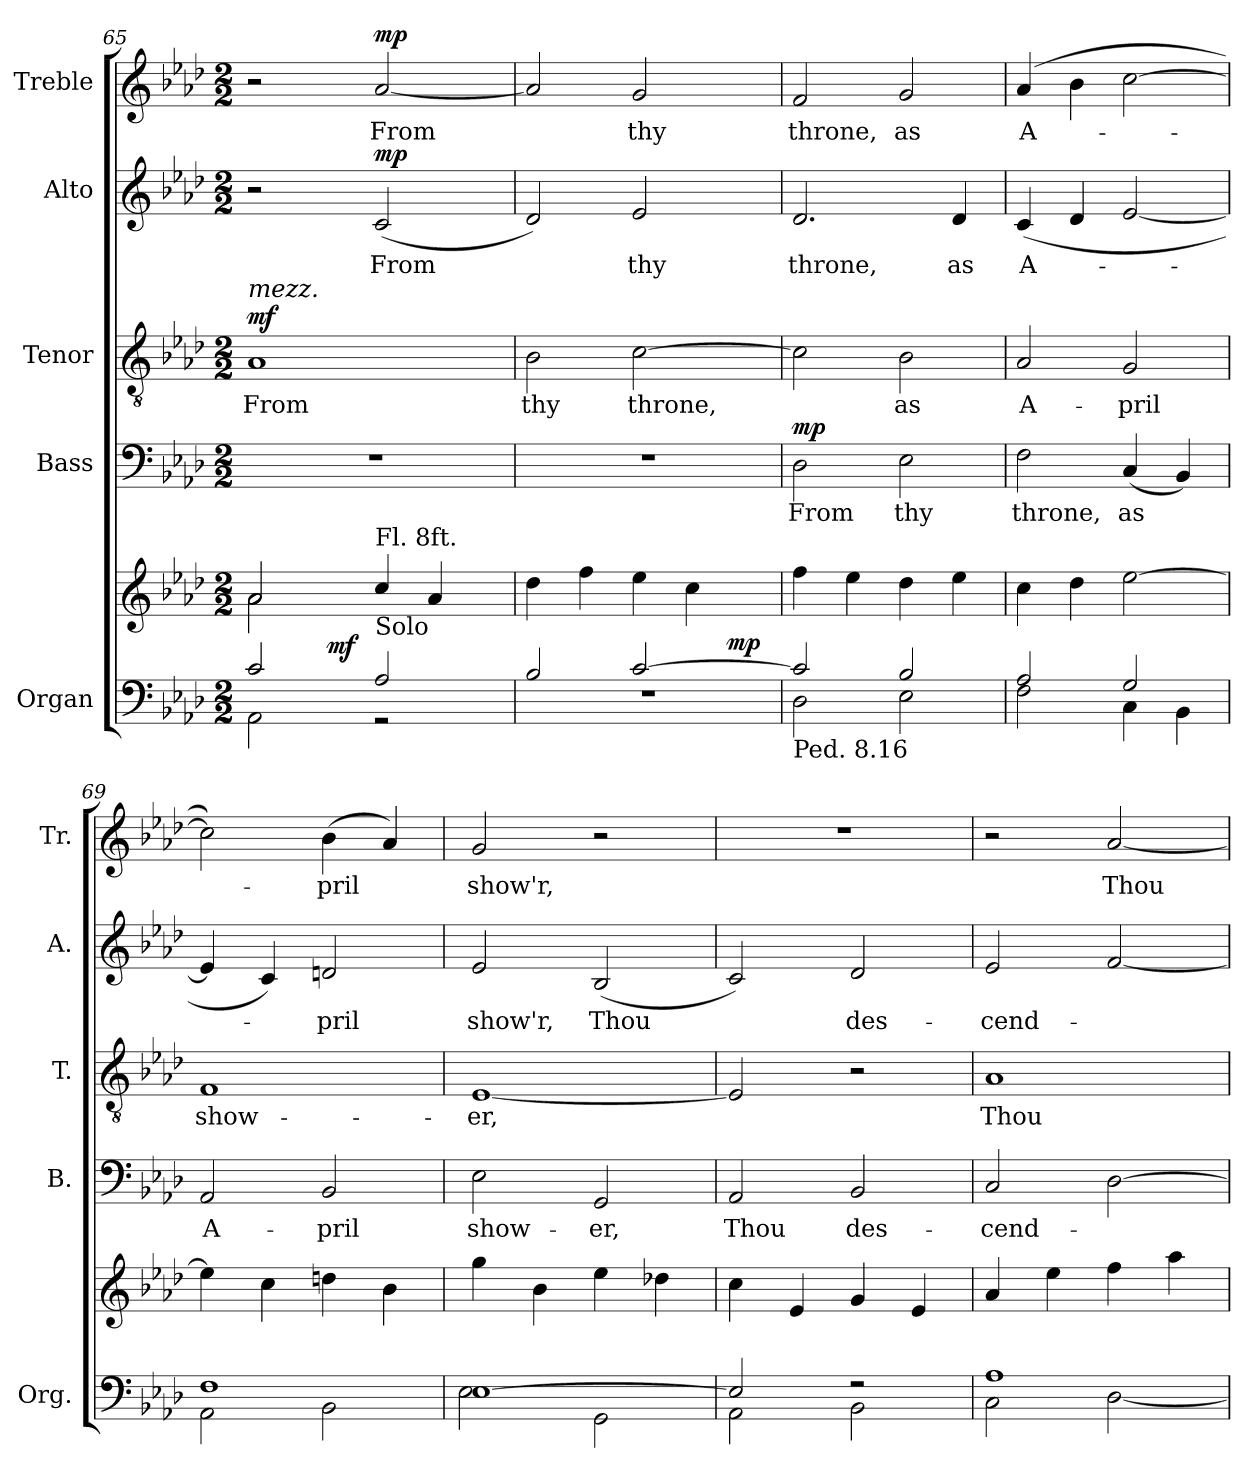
**kern	**kern	**dynam	**kern	**text	**dynam	**kern	**text	**dynam	**kern	**text	**dynam	**kern	**text	**dynam
*part5	*part5	*part5	*part4	*part4	*part4	*part3	*part3	*part3	*part2	*part2	*part2	*part1	*part1	*part1
*staff6	*staff5	*staff5/6	*staff4	*staff4	*staff4	*staff3	*staff3	*staff3	*staff2	*staff2	*staff2	*staff1	*staff1	*staff1
*I"Organ	*	*	*I"Bass	*	*	*I"Tenor	*	*	*I"Alto	*	*	*I"Treble	*	*
*I'Org.	*	*	*I'B.	*	*	*I'T.	*	*	*I'A.	*	*	*I'Tr.	*	*
*clefF4	*clefG2	*	*clefF4	*	*	*clefGv2	*	*	*clefG2	*	*	*clefG2	*	*
*	*	*	*	*	*	*ITrd7c12	*	*	*	*	*	*	*	*
*k[b-e-a-d-]	*k[b-e-a-d-]	*	*k[b-e-a-d-]	*	*	*k[b-e-a-d-]	*	*	*k[b-e-a-d-]	*	*	*k[b-e-a-d-]	*	*
*A-:	*A-:	*	*A-:	*	*	*A-:	*	*	*A-:	*	*	*A-:	*	*
*M2/2	*M2/2	*	*M2/2	*	*	*M2/2	*	*	*M2/2	*	*	*M2/2	*	*
=65	=65	=65	=65	=65	=65	=65	=65	=65	=65	=65	=65	=65	=65	=65
*^	*^	*	*	*	*	*	*	*	*	*	*	*	*	*
!	!	!	!	!	!	!	!	!LO:TX:a:i:t=mezz.	!	!	!	!	!	!	!	!
!	!	!	!	!	!	!	!	!	!LO:LY:b:color=#000000	!	!	!	!	!	!	!
*	*^	*	*	*	*	*	*	*	*	*	*	*	*	*	*	*
2ci/	2AA-i\	4ryy	2a-i/	2a-i\	.	1r	.	.	1AA-i	From	mf	2r	.	.	2r	.	.
.	.	32ryy	.	.	.	.	.	.	.	.	.	.	.	.	.	.	.
.	.	64ryy	.	.	.	.	.	.	.	.	.	.	.	.	.	.	.
.	.	512ryy	.	.	.	.	.	.	.	.	.	.	.	.	.	.	.
.	.	2ryy	.	.	mf	.	.	.	.	.	.	.	.	.	.	.	.
!	!	!	!	!	!	!	!	!	!	!	!	!	!LO:LY:b:color=#000000	!	!	!	!
!	!	!	!LO:TX:a:t=Fl. 8ft.	!	!	!	!	!	!	!	!	!	!	!	!	!	!
!	!	!	!LO:TX:b:t=Solo	!	!	!	!	!	!	!	!	!	!	!	!	!	!
!	!	!	!	!	!	!	!	!	!	!	!	!	!	!	!	!LO:LY:b:color=#000000	!
2A-i/	2r	.	4cci/	2ryy	.	.	.	.	.	.	.	(2ci/	From	mp	[2a-i/	From	mp
.	.	.	4a-i/	.	.	.	.	.	.	.	.	.	.	.	.	.	.
.	.	8ryy	.	.	.	.	.	.	.	.	.	.	.	.	.	.	.
.	.	16ryy	.	.	.	.	.	.	.	.	.	.	.	.	.	.	.
.	.	128..ryy	.	.	.	.	.	.	.	.	.	.	.	.	.	.	.
*	*	*	*v	*v	*	*	*	*	*	*	*	*	*	*	*	*	*
=66	=66	=66	=66	=66	=66	=66	=66	=66	=66	=66	=66	=66	=66	=66	=66	=66
*	*	*	*^	*	*	*	*	*	*	*	*	*	*	*	*	*
!	!	!	!	!	!	!	!	!	!	!LO:LY:b:color=#000000	!	!	!	!	!	!	!
*	*	*	*v	*v	*	*	*	*	*	*	*	*	*	*	*	*	*
2B-i/	1r	2ryy	4dd-i\	.	1r	.	.	2BB-i\	thy	.	2d-i/)	.	.	2a-i/]	.	.
.	.	.	4ffi\	.	.	.	.	.	.	.	.	.	.	.	.	.
!	!	!	!	!	!	!	!	!	!LO:LY:b:color=#000000	!	!	!	!	!	!	!
!	!	!	!	!	!	!	!	!	!	!	!	!LO:LY:b:color=#000000	!	!	!	!
!	!	!	!	!	!	!	!	!	!	!	!	!	!	!	!LO:LY:b:color=#000000	!
[2ci/	.	4ryy	4ee-i\	.	.	.	.	[2Ci\	throne,	.	2e-i/	thy	.	2gi/	thy	.
.	.	8ryy	4cci\	.	.	.	.	.	.	.	.	.	.	.	.	.
.	.	128ryy	.	.	.	.	.	.	.	.	.	.	.	.	.	.
.	.	1024ryy	.	.	.	.	.	.	.	.	.	.	.	.	.	.
.	.	16ryy	.	mp	.	.	.	.	.	.	.	.	.	.	.	.
.	.	32ryy	.	.	.	.	.	.	.	.	.	.	.	.	.	.
.	.	64ryy	.	.	.	.	.	.	.	.	.	.	.	.	.	.
.	.	256..ryy	.	.	.	.	.	.	.	.	.	.	.	.	.	.
*	*v	*v	*	*	*	*	*	*	*	*	*	*	*	*	*	*
=67	=67	=67	=67	=67	=67	=67	=67	=67	=67	=67	=67	=67	=67	=67	=67
*	*^	*	*	*	*	*	*	*	*	*	*	*	*	*	*
!	!	!	!	!	!	!LO:LY:b:color=#000000	!	!	!	!	!	!	!	!	!	!
*	*v	*v	*	*	*	*	*	*	*	*	*	*	*	*	*	*
*	*^	*	*	*	*	*	*	*	*	*	*	*	*	*	*
!	!	!	!	!	!	!	!	!	!	!	!	!LO:LY:b:color=#000000	!	!	!	!
*	*v	*v	*	*	*	*	*	*	*	*	*	*	*	*	*	*
*	*^	*	*	*	*	*	*	*	*	*	*	*	*	*	*
!LO:TX:b:t=Ped. 8.16	!	!	!	!	!	!	!	!	!	!	!	!	!	!	!	!
!	!	!	!	!	!	!	!	!	!	!	!	!	!	!	!LO:LY:b:color=#000000	!
*	*v	*v	*	*	*	*	*	*	*	*	*	*	*	*	*	*
2ci/]	2D-i\	4ffi\	.	2D-i\	From	mp	2Ci\]	.	.	2.d-i/	throne,	.	2fi/	throne,	.
.	.	4ee-i\	.	.	.	.	.	.	.	.	.	.	.	.	.
!	!	!	!	!	!LO:LY:b:color=#000000	!	!	!	!	!	!	!	!	!	!
!	!	!	!	!	!	!	!	!LO:LY:b:color=#000000	!	!	!	!	!	!	!
!	!	!	!	!	!	!	!	!	!	!	!	!	!	!LO:LY:b:color=#000000	!
2B-i/	2E-i\	4dd-i\	.	2E-i\	thy	.	2BB-i\	as	.	.	.	.	2gi/	as	.
!	!	!	!	!	!	!	!	!	!	!	!LO:LY:b:color=#000000	!	!	!	!
.	.	4ee-i\	.	.	.	.	.	.	.	4d-i/	as	.	.	.	.
=68	=68	=68	=68	=68	=68	=68	=68	=68	=68	=68	=68	=68	=68	=68	=68
!	!	!	!	!	!LO:LY:b:color=#000000	!	!	!	!	!	!	!	!	!	!
!	!	!	!	!	!	!	!	!LO:LY:b:color=#000000	!	!	!	!	!	!	!
!	!	!	!	!	!	!	!	!	!	!	!LO:LY:b:color=#000000	!	!	!	!
!	!	!	!	!	!	!	!	!	!	!	!	!	!	!LO:LY:b:color=#000000	!
2A-i/	2Fi\	4cci\	.	2Fi\	throne,	.	2AA-i/	A-	.	(4ci/	A-	.	(4a-i/	A-	.
.	.	4dd-i\	.	.	.	.	.	.	.	4d-i/	.	.	4b-i\	.	.
!	!	!	!	!	!LO:LY:b:color=#000000	!	!	!	!	!	!	!	!	!	!
!	!	!	!	!	!	!	!	!LO:LY:b:color=#000000	!	!	!	!	!	!	!
2Gi/	4Ci\	[2ee-i\	.	(4Ci/	as	.	2GGi/	-pril	.	[2e-i/	.	.	[2cci\	.	.
.	4BB-i\	.	.	4BB-i/)	.	.	.	.	.	.	.	.	.	.	.
=69	=69	=69	=69	=69	=69	=69	=69	=69	=69	=69	=69	=69	=69	=69	=69
!	!	!	!	!	!LO:LY:b:color=#000000	!	!	!	!	!	!	!	!	!	!
!	!	!	!	!	!	!	!	!LO:LY:b:color=#000000	!	!	!	!	!	!	!
1Fi	2AA-i\	4ee-i\]	.	2AA-i/	A-	.	1FFi	show-	.	4e-i/]	.	.	2cci\])	.	.
.	.	4cci\	.	.	.	.	.	.	.	4ci/)	.	.	.	.	.
!	!	!	!	!	!LO:LY:b:color=#000000	!	!	!	!	!	!	!	!	!	!
!	!	!	!	!	!	!	!	!	!	!	!LO:LY:b:color=#000000	!	!	!	!
!	!	!	!	!	!	!	!	!	!	!	!	!	!	!LO:LY:b:color=#000000	!
.	2BB-i\	4ddni\	.	2BB-i/	-pril	.	.	.	.	2dni/	-pril	.	(4b-i\	-pril	.
.	.	4b-i\	.	.	.	.	.	.	.	.	.	.	4a-i/)	.	.
=70	=70	=70	=70	=70	=70	=70	=70	=70	=70	=70	=70	=70	=70	=70	=70
!	!	!	!	!	!LO:LY:b:color=#000000	!	!	!	!	!	!	!	!	!	!
!	!	!	!	!	!	!	!	!LO:LY:b:color=#000000	!	!	!	!	!	!	!
!	!	!	!	!	!	!	!	!	!	!	!LO:LY:b:color=#000000	!	!	!	!
!	!	!	!	!	!	!	!	!	!	!	!	!	!	!LO:LY:b:color=#000000	!
[1E-i	2E-i\	4ggi\	.	2E-i\	show-	.	[1EE-i	-er,	.	2e-i/	show'r,	.	2gi/	show'r,	.
.	.	4b-i\	.	.	.	.	.	.	.	.	.	.	.	.	.
!	!	!	!	!	!LO:LY:b:color=#000000	!	!	!	!	!	!	!	!	!	!
!	!	!	!	!	!	!	!	!	!	!	!LO:LY:b:color=#000000	!	!	!	!
.	2GGi\	4ee-i\	.	2GGi/	-er,	.	.	.	.	(2B-i/	Thou	.	2r	.	.
.	.	4dd-Xi\	.	.	.	.	.	.	.	.	.	.	.	.	.
!!LO:LB:g=z
=71	=71	=71	=71	=71	=71	=71	=71	=71	=71	=71	=71	=71	=71	=71	=71
!	!	!	!	!	!LO:LY:b:color=#000000	!	!	!	!	!	!	!	!	!	!
2E-i/]	2AA-i\	4cci\	.	2AA-i/	Thou	.	2EE-i/]	.	.	2ci/)	.	.	1r	.	.
.	.	4e-i/	.	.	.	.	.	.	.	.	.	.	.	.	.
!	!	!	!	!	!LO:LY:b:color=#000000	!	!	!	!	!	!	!	!	!	!
!	!	!	!	!	!	!	!	!	!	!	!LO:LY:b:color=#000000	!	!	!	!
2r	2BB-i\	4gi/	.	2BB-i/	des-	.	2r	.	.	2d-i/	des-	.	.	.	.
.	.	4e-i/	.	.	.	.	.	.	.	.	.	.	.	.	.
=72	=72	=72	=72	=72	=72	=72	=72	=72	=72	=72	=72	=72	=72	=72	=72
!	!	!	!	!	!LO:LY:b:color=#000000	!	!	!	!	!	!	!	!	!	!
!	!	!	!	!	!	!	!	!LO:LY:b:color=#000000	!	!	!	!	!	!	!
!	!	!	!	!	!	!	!	!	!	!	!LO:LY:b:color=#000000	!	!	!	!
1A-i	2Ci\	4a-i/	.	2Ci/	-cend-	.	1AA-i	Thou	.	2e-i/	-cend-	.	2r	.	.
.	.	4ee-i\	.	.	.	.	.	.	.	.	.	.	.	.	.
!	!	!	!	!	!	!	!	!	!	!	!	!	!	!LO:LY:b:color=#000000	!
.	[2D-i\	4ffi\	.	[2D-i\	.	.	.	.	.	[2fi/	.	.	[2a-i/	Thou	.
.	.	4aa-i\	.	.	.	.	.	.	.	.	.	.	.	.	.
*v	*v	*	*	*	*	*	*	*	*	*	*	*	*	*	*
=	=	=	=	=	=	=	=	=	=	=	=	=	=	=
*-	*-	*-	*-	*-	*-	*-	*-	*-	*-	*-	*-	*-	*-	*-
